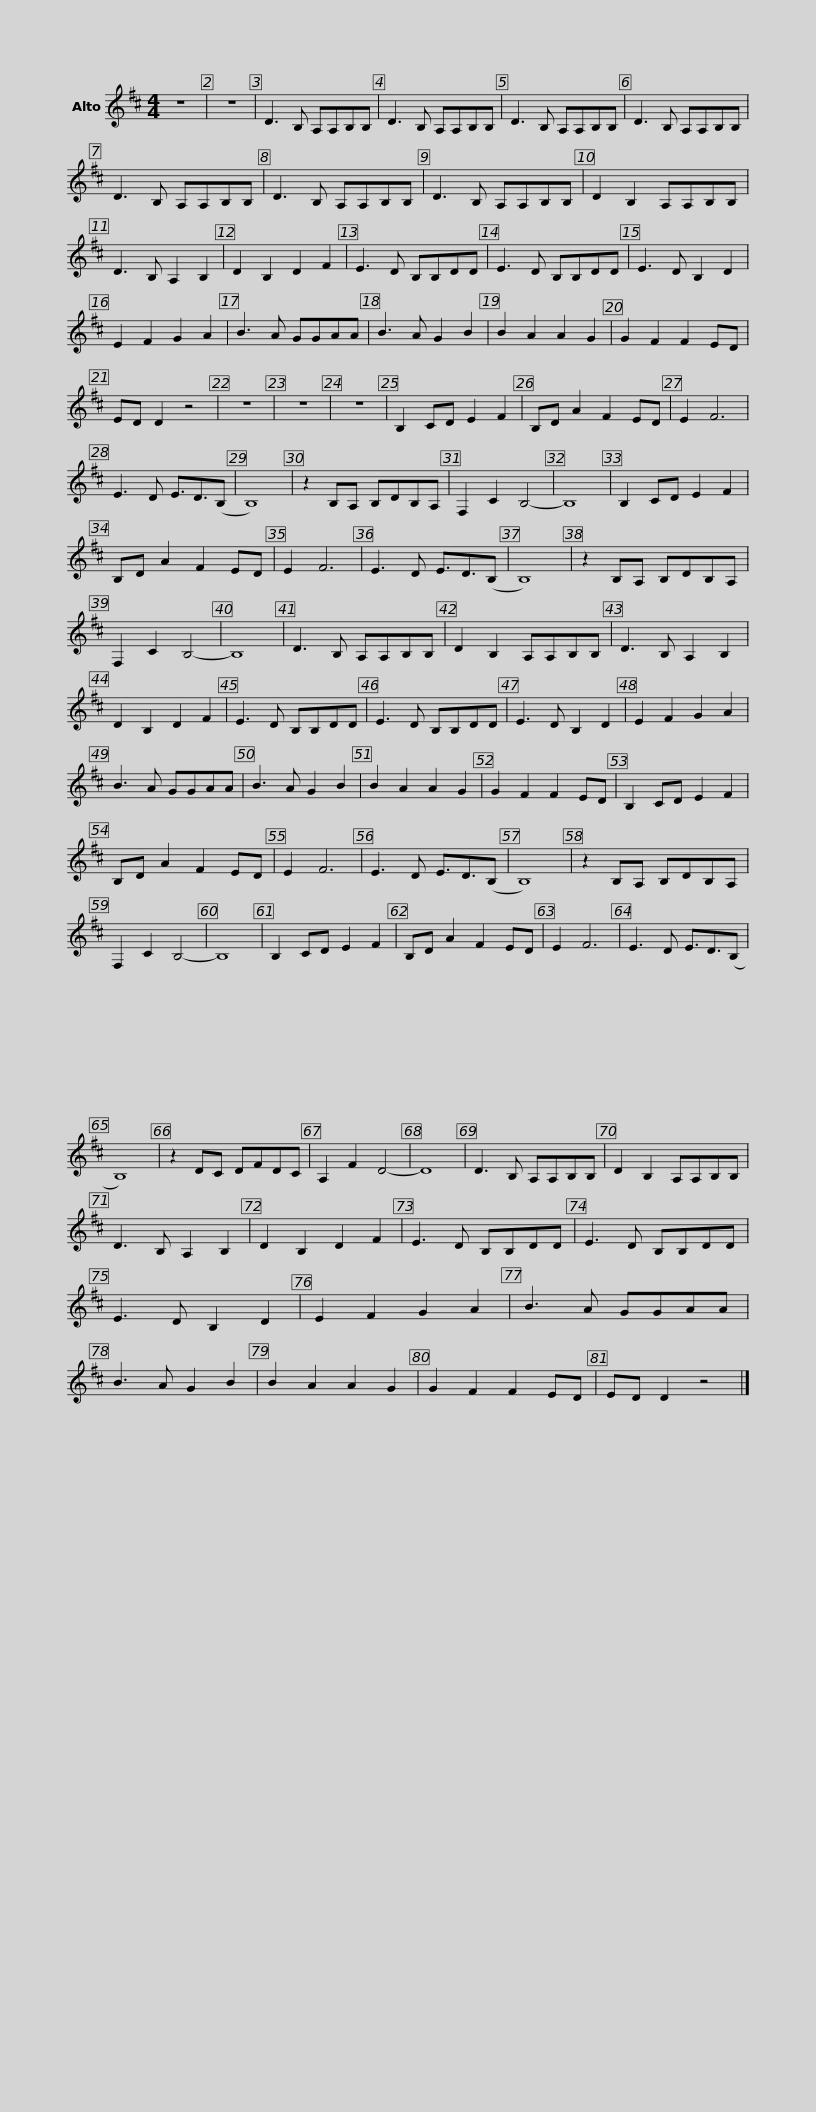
X:1
L:1/8
M:4/4
I:linebreak $
K:D
V:1 treble
V:1
 z8 | z8 | D3 B, A,A,B,B, | D3 B, A,A,B,B, | D3 B, A,A,B,B, | %5
 D3 B, A,A,B,B, |$ D3 B, A,A,B,B, | D3 B, A,A,B,B, | D3 B, A,A,B,B, | D2 B,2 A,A,B,B, | %10
 D3 B, A,2 B,2 | D2 B,2 D2 F2 |$ E3 D B,B,DD | E3 D B,B,DD | E3 D B,2 D2 | %15
 E2 F2 G2 A2 | B3 A GGAA | B3 A G2 B2 | B2 A2 A2 G2 |$ G2 F2 F2 ED | %20
 ED D2 z4 | z8 | z8 | z8 | B,2 CD E2 F2 | %25
 B,D A2 F2 ED | E2 F6 | E3 D E3/2D3/2(B, | B,8) |$ z2 B,A, B,DB,A, | %30
 F,2 C2 B,4- | B,8 | B,2 CD E2 F2 | B,D A2 F2 ED | E2 F6 | %35
 E3 D E3/2D3/2(B, | B,8) |$ z2 B,A, B,DB,A, | F,2 C2 B,4- | B,8 | %40
 D3 B, A,A,B,B, | D2 B,2 A,A,B,B, | D3 B, A,2 B,2 | D2 B,2 D2 F2 |$ E3 D B,B,DD | %45
 E3 D B,B,DD | E3 D B,2 D2 | E2 F2 G2 A2 | B3 A GGAA | B3 A G2 B2 | %50
 B2 A2 A2 G2 |$ G2 F2 F2 ED | B,2 CD E2 F2 | B,D A2 F2 ED | E2 F6 | %55
 E3 D E3/2D3/2(B, | B,8) | z2 B,A, B,DB,A, | F,2 C2 B,4- |$ B,8 | %60
 B,2 CD E2 F2 | B,D A2 F2 ED | E2 F6 | E3 D E3/2D3/2(B, | B,8) | %65
 z2 DC DFDC | A,2 F2 D4- | D8 |$ D3 B, A,A,B,B, | D2 B,2 A,A,B,B, | %70
 D3 B, A,2 B,2 | D2 B,2 D2 F2 | E3 D B,B,DD | E3 D B,B,DD |$ E3 D B,2 D2 | %75
 E2 F2 G2 A2 | B3 A GGAA | B3 A G2 B2 | B2 A2 A2 G2 | G2 F2 F2 ED | %80
 ED D2 z4 |] %81
